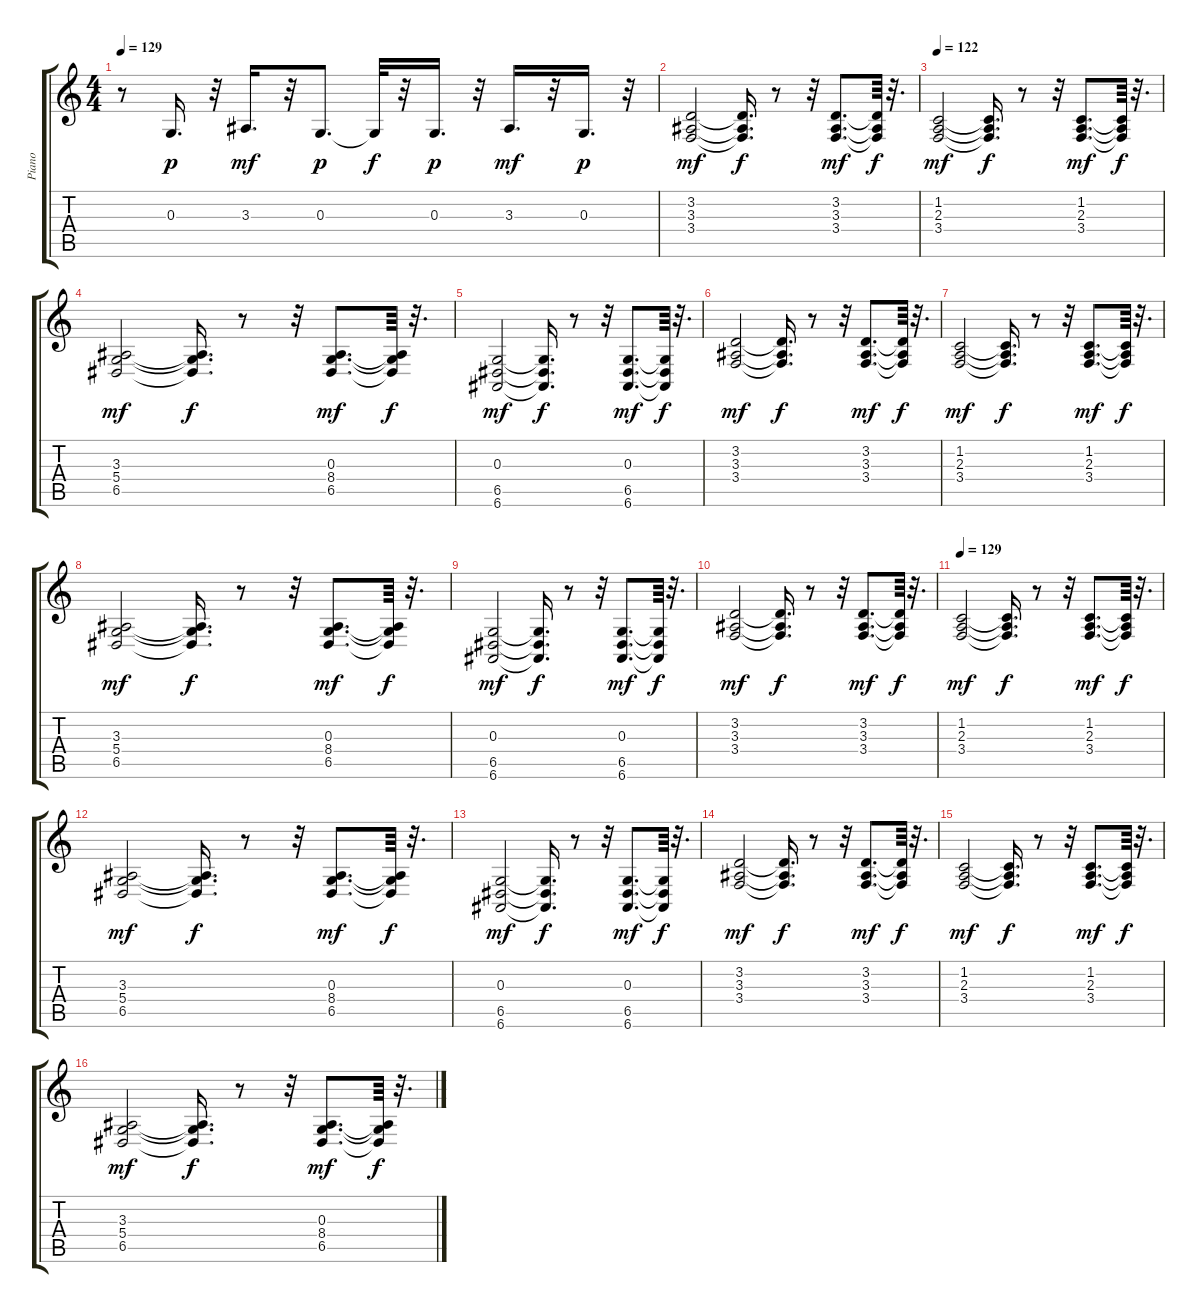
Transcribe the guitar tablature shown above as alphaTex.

\track ("Piano" "Piano") {instrument acousticgrandpiano}
\staff {score tabs}
\tuning (E4 B3 G3 D3 A2 E2) {hide}
\ts (4 4)
\tempo 129
\clef g2
\ks c
r.8{dy p} 0.3.16{d} r.32 3.3.16{d dy mf} r.32 0.3.8{d dy p} 0.3{t}.32{dy f} r.32 0.3.16{d dy p} r.32 3.3.16{d dy mf} r.32 0.3.16{d dy p} r.32 |
(3.2 3.3 3.4).2{dy mf} (3.2{t} 3.3{t} 3.4{t}).16{d dy f} r.8 r.32 (3.2 3.3 3.4).8{d dy mf} (3.2{t} 3.3{t} 3.4{t}).64{dy f} r.32{d} |
\tempo 122
(1.2 2.3 3.4).2{dy mf} (1.2{t} 2.3{t} 3.4{t}).16{d dy f} r.8 r.32 (1.2 2.3 3.4).8{d dy mf} (1.2{t} 2.3{t} 3.4{t}).64{dy f} r.32{d} |
(3.3 5.4 6.5).2{dy mf} (3.3{t} 5.4{t} 6.5{t}).16{d dy f} r.8 r.32 (0.3 8.4 6.5).8{d dy mf} (0.3{t} 8.4{t} 6.5{t}).64{dy f} r.32{d} |
(0.3 6.5 6.6).2{dy mf} (0.3{t} 6.5{t} 6.6{t}).16{d dy f} r.8 r.32 (0.3 6.5 6.6).8{d dy mf} (0.3{t} 6.5{t} 6.6{t}).64{dy f} r.32{d} |
(3.2 3.3 3.4).2{dy mf} (3.2{t} 3.3{t} 3.4{t}).16{d dy f} r.8 r.32 (3.2 3.3 3.4).8{d dy mf} (3.2{t} 3.3{t} 3.4{t}).64{dy f} r.32{d} |
(1.2 2.3 3.4).2{dy mf} (1.2{t} 2.3{t} 3.4{t}).16{d dy f} r.8 r.32 (1.2 2.3 3.4).8{d dy mf} (1.2{t} 2.3{t} 3.4{t}).64{dy f} r.32{d} |
(3.3 5.4 6.5).2{dy mf} (3.3{t} 5.4{t} 6.5{t}).16{d dy f} r.8 r.32 (0.3 8.4 6.5).8{d dy mf} (0.3{t} 8.4{t} 6.5{t}).64{dy f} r.32{d} |
(0.3 6.5 6.6).2{dy mf} (0.3{t} 6.5{t} 6.6{t}).16{d dy f} r.8 r.32 (0.3 6.5 6.6).8{d dy mf} (0.3{t} 6.5{t} 6.6{t}).64{dy f} r.32{d} |
(3.2 3.3 3.4).2{dy mf} (3.2{t} 3.3{t} 3.4{t}).16{d dy f} r.8 r.32 (3.2 3.3 3.4).8{d dy mf} (3.2{t} 3.3{t} 3.4{t}).64{dy f} r.32{d} |
\tempo 129
(1.2 2.3 3.4).2{dy mf} (1.2{t} 2.3{t} 3.4{t}).16{d dy f} r.8 r.32 (1.2 2.3 3.4).8{d dy mf} (1.2{t} 2.3{t} 3.4{t}).64{dy f} r.32{d} |
(3.3 5.4 6.5).2{dy mf} (3.3{t} 5.4{t} 6.5{t}).16{d dy f} r.8 r.32 (0.3 8.4 6.5).8{d dy mf} (0.3{t} 8.4{t} 6.5{t}).64{dy f} r.32{d} |
(0.3 6.5 6.6).2{dy mf} (0.3{t} 6.5{t} 6.6{t}).16{d dy f} r.8 r.32 (0.3 6.5 6.6).8{d dy mf} (0.3{t} 6.5{t} 6.6{t}).64{dy f} r.32{d} |
(3.2 3.3 3.4).2{dy mf} (3.2{t} 3.3{t} 3.4{t}).16{d dy f} r.8 r.32 (3.2 3.3 3.4).8{d dy mf} (3.2{t} 3.3{t} 3.4{t}).64{dy f} r.32{d} |
(1.2 2.3 3.4).2{dy mf} (1.2{t} 2.3{t} 3.4{t}).16{d dy f} r.8 r.32 (1.2 2.3 3.4).8{d dy mf} (1.2{t} 2.3{t} 3.4{t}).64{dy f} r.32{d} |
(3.3 5.4 6.5).2{dy mf} (3.3{t} 5.4{t} 6.5{t}).16{d dy f} r.8 r.32 (0.3 8.4 6.5).8{d dy mf} (0.3{t} 8.4{t} 6.5{t}).64{dy f} r.32{d}
